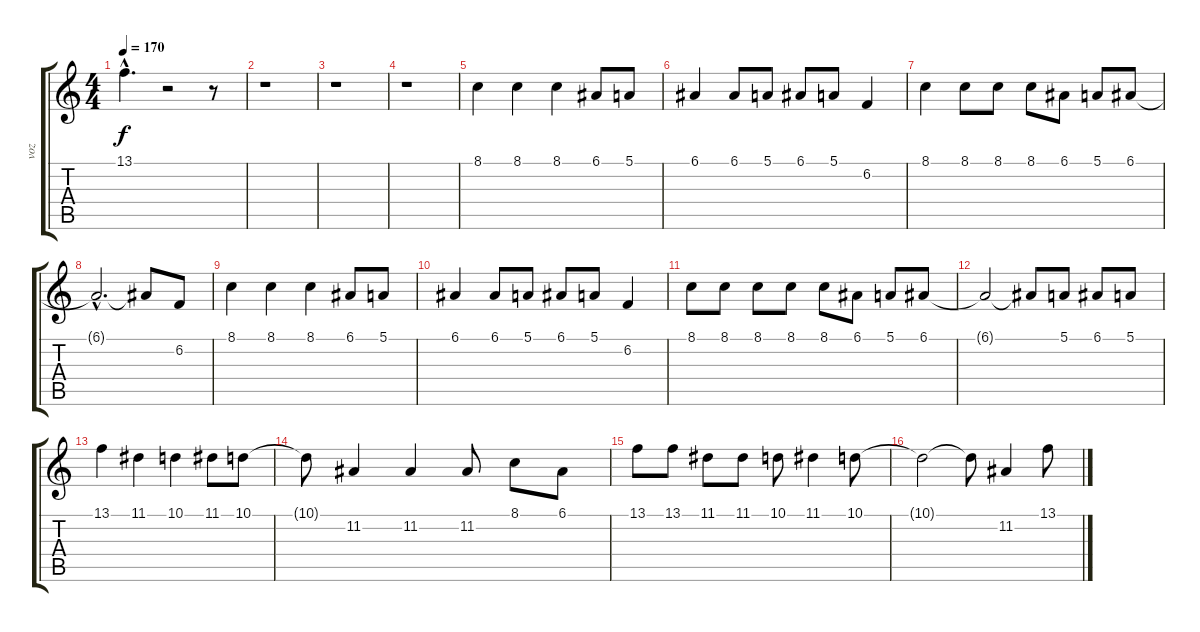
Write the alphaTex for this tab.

\track ("voz" "voz") {instrument trumpet}
\staff {score tabs}
\tuning (E4 B3 G3 D3 A2 E2) {hide}
\ts (4 4)
\tempo 170
\clef g2
\ks c
13.1{hac}.4{d dy f} r.2 r.8 |
r.1 |
r.1 |
r.1 |
8.1.4 8.1.4 8.1.4 6.1.8 5.1.8 |
6.1.4 6.1.8 5.1.8 6.1.8 5.1.8 6.2.4 |
8.1.4 8.1.8 8.1.8 8.1.8 6.1.8 5.1.8 6.1.8 |
6.1{hac t}.2{d} 6.1{t}.8 6.2.8 |
8.1.4 8.1.4 8.1.4 6.1.8 5.1.8 |
6.1.4 6.1.8 5.1.8 6.1.8 5.1.8 6.2.4 |
8.1.8 8.1.8 8.1.8 8.1.8 8.1.8 6.1.8 5.1.8 6.1.8 |
6.1{t}.2 6.1{t}.8 5.1.8 6.1.8 5.1.8 |
13.1.4 11.1.4 10.1.4 11.1.8 10.1.8 |
10.1{t}.8 11.2.4 11.2.4 11.2.8 8.1.8 6.1.8 |
13.1.8 13.1.8 11.1.8 11.1.8 10.1.8 11.1.4 10.1.8 |
10.1{t}.2 10.1{t}.8 11.2.4 13.1.8
